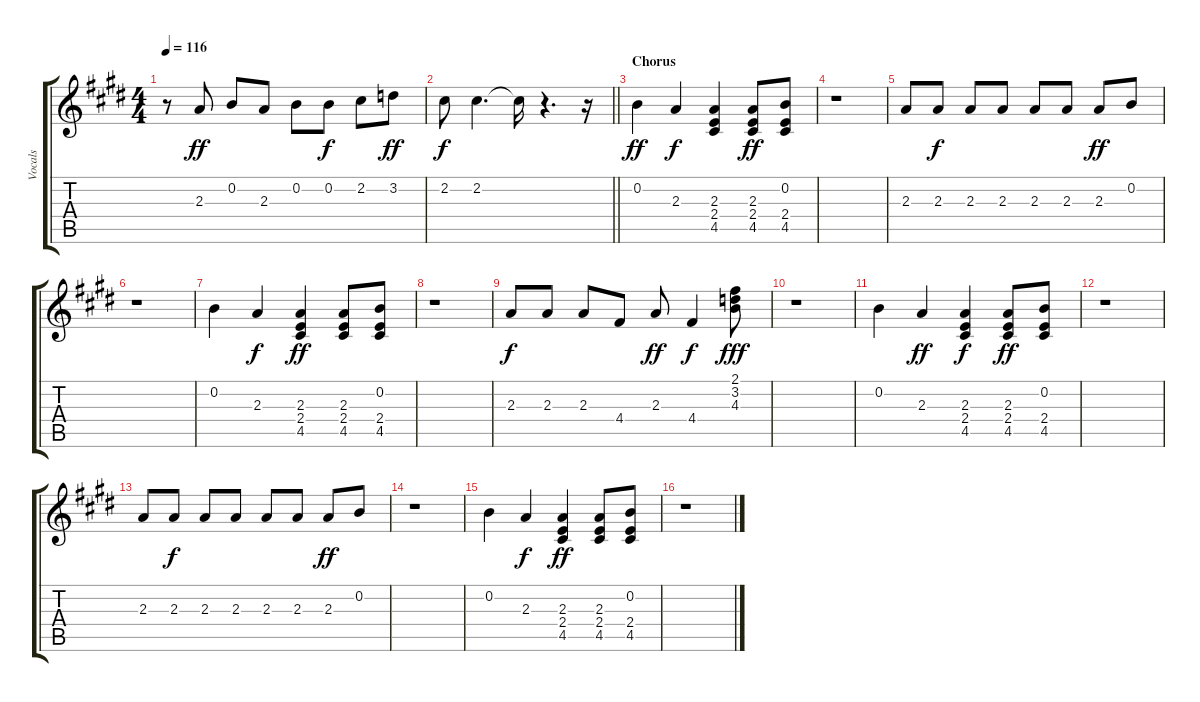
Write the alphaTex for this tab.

\track ("Vocals" "Vocals") {instrument electricguitarclean}
\staff {score tabs}
\tuning (E4 B3 G3 D3 A2 E2) {hide}
\ts (4 4)
\tempo 116
\clef g2
\ks e
r.8{dy f} 2.3.8{dy ff} 0.2.8 2.3.8 0.2.8 0.2.8{dy f} 2.2.8 3.2.8{dy ff} |
\barLineRight lightlight
2.2.8{dy f} 2.2.4{d} 2.2{t}.16 r.4{d} r.16 |
\section ("" "Chorus")
0.2.4{dy ff} 2.3.4{dy f} (2.3 2.4 4.5).4 (2.3 2.4 4.5).8{dy ff} (0.2 2.4 4.5).8 |
r.1 |
2.3.8 2.3.8{dy f} 2.3.8 2.3.8 2.3.8 2.3.8 2.3.8{dy ff} 0.2.8 |
r.1 |
0.2.4 2.3.4{dy f} (2.3 2.4 4.5).4{dy ff} (2.3 2.4 4.5).8 (0.2 2.4 4.5).8 |
r.1 |
2.3.8{dy f} 2.3.8 2.3.8 4.4.8 2.3.8{dy ff} 4.4.4{dy f} (2.1 3.2 4.3).8{dy fff} |
r.1 |
0.2.4 2.3.4{dy ff} (2.3 2.4 4.5).4{dy f} (2.3 2.4 4.5).8{dy ff} (0.2 2.4 4.5).8 |
r.1 |
2.3.8 2.3.8{dy f} 2.3.8 2.3.8 2.3.8 2.3.8 2.3.8{dy ff} 0.2.8 |
r.1 |
0.2.4 2.3.4{dy f} (2.3 2.4 4.5).4{dy ff} (2.3 2.4 4.5).8 (0.2 2.4 4.5).8 |
r.1
